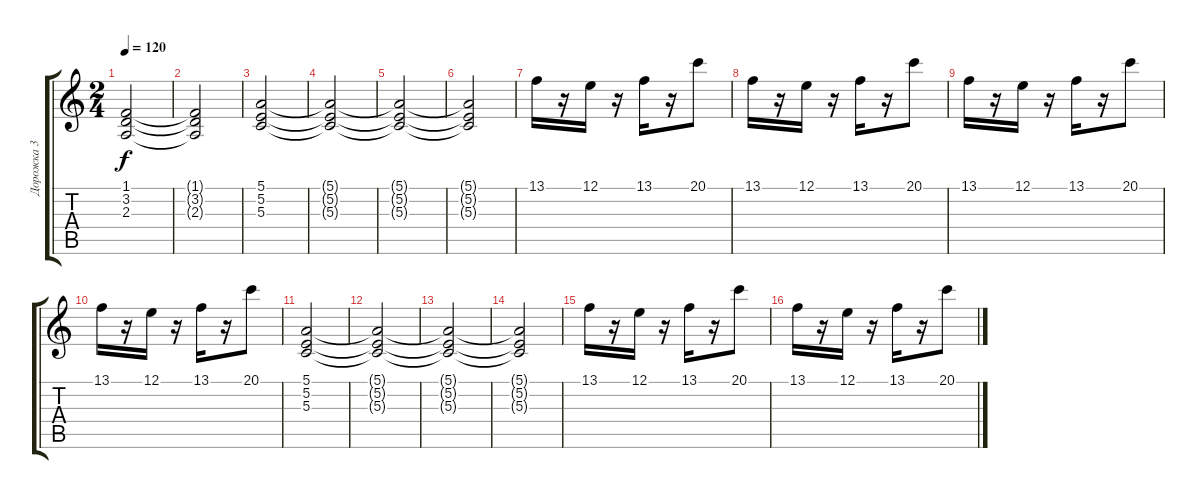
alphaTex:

\track ("Дорожка 3" "Дорожка 3") {instrument stringensemble1}
\staff {score tabs}
\tuning (E4 B3 G3 D3 A2 D2) {hide}
\ts (2 4)
\tempo 120
\clef g2
\ks c
(1.1{t} 3.2{t} 2.3{t}).2{dy f} |
(1.1{t} 3.2{t} 2.3{t}).2 |
(5.1 5.2 5.3).2{volume 10} |
(5.1{t} 5.2{t} 5.3{t}).2 |
(5.1{t} 5.2{t} 5.3{t}).2 |
(5.1{t} 5.2{t} 5.3{t}).2 |
13.1.16 r.16 12.1.16 r.16 13.1.16 r.16 20.1.8 |
13.1.16 r.16 12.1.16 r.16 13.1.16 r.16 20.1.8 |
13.1.16 r.16 12.1.16 r.16 13.1.16 r.16 20.1.8 |
13.1.16 r.16 12.1.16 r.16 13.1.16 r.16 20.1.8 |
(5.1 5.2 5.3).2 |
(5.1{t} 5.2{t} 5.3{t}).2 |
(5.1{t} 5.2{t} 5.3{t}).2 |
(5.1{t} 5.2{t} 5.3{t}).2 |
13.1.16 r.16 12.1.16 r.16 13.1.16 r.16 20.1.8 |
13.1.16 r.16 12.1.16 r.16 13.1.16 r.16 20.1.8
